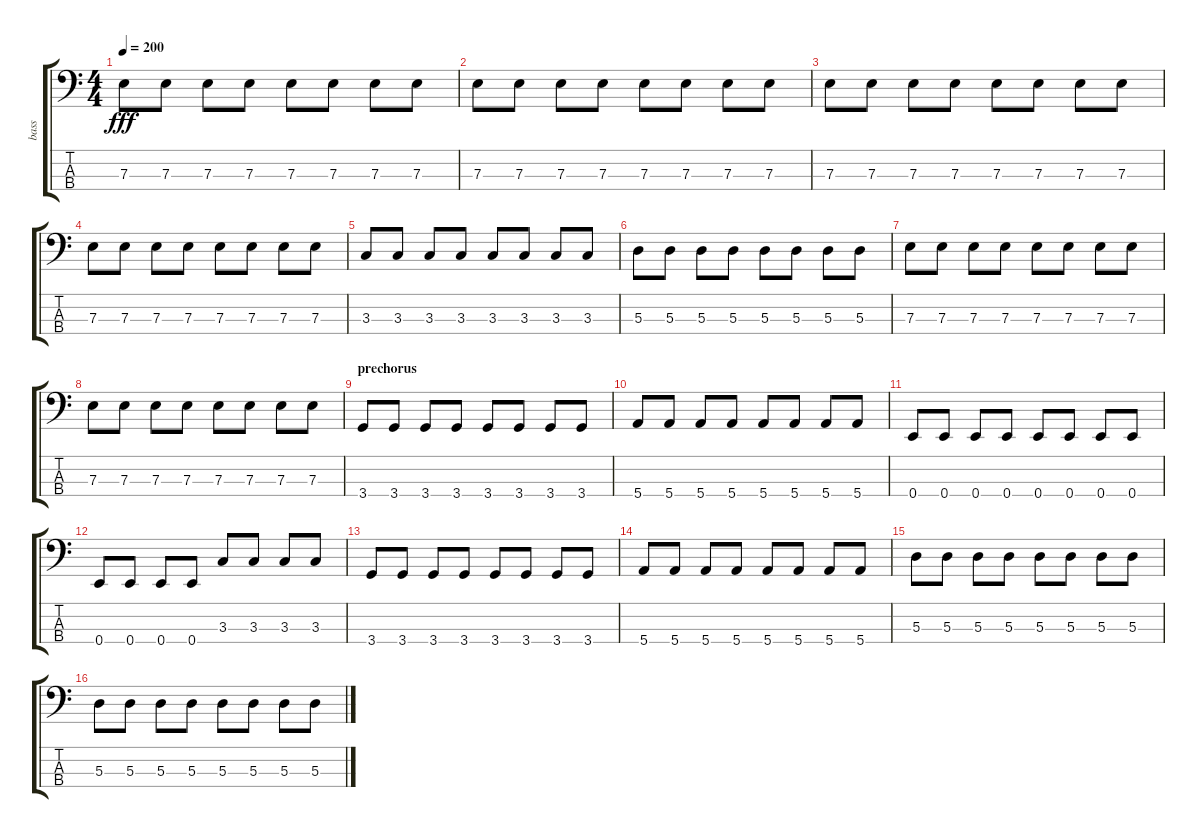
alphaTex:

\track ("bass" "bass") {instrument electricbassfinger}
\staff {score tabs}
\tuning (G2 D2 A1 E1) {hide}
\ts (4 4)
\tempo 200
\clef f4
\ks c
7.3.8{dy fff} 7.3.8 7.3.8 7.3.8 7.3.8 7.3.8 7.3.8 7.3.8 |
7.3.8 7.3.8 7.3.8 7.3.8 7.3.8 7.3.8 7.3.8 7.3.8 |
7.3.8 7.3.8 7.3.8 7.3.8 7.3.8 7.3.8 7.3.8 7.3.8 |
7.3.8 7.3.8 7.3.8 7.3.8 7.3.8 7.3.8 7.3.8 7.3.8 |
3.3.8 3.3.8 3.3.8 3.3.8 3.3.8 3.3.8 3.3.8 3.3.8 |
5.3.8 5.3.8 5.3.8 5.3.8 5.3.8 5.3.8 5.3.8 5.3.8 |
7.3.8 7.3.8 7.3.8 7.3.8 7.3.8 7.3.8 7.3.8 7.3.8 |
7.3.8 7.3.8 7.3.8 7.3.8 7.3.8 7.3.8 7.3.8 7.3.8 |
\section ("" "prechorus")
3.4.8 3.4.8 3.4.8 3.4.8 3.4.8 3.4.8 3.4.8 3.4.8 |
5.4.8 5.4.8 5.4.8 5.4.8 5.4.8 5.4.8 5.4.8 5.4.8 |
0.4.8 0.4.8 0.4.8 0.4.8 0.4.8 0.4.8 0.4.8 0.4.8 |
0.4.8 0.4.8 0.4.8 0.4.8 3.3.8 3.3.8 3.3.8 3.3.8 |
3.4.8 3.4.8 3.4.8 3.4.8 3.4.8 3.4.8 3.4.8 3.4.8 |
5.4.8 5.4.8 5.4.8 5.4.8 5.4.8 5.4.8 5.4.8 5.4.8 |
5.3.8 5.3.8 5.3.8 5.3.8 5.3.8 5.3.8 5.3.8 5.3.8 |
5.3.8 5.3.8 5.3.8 5.3.8 5.3.8 5.3.8 5.3.8 5.3.8
